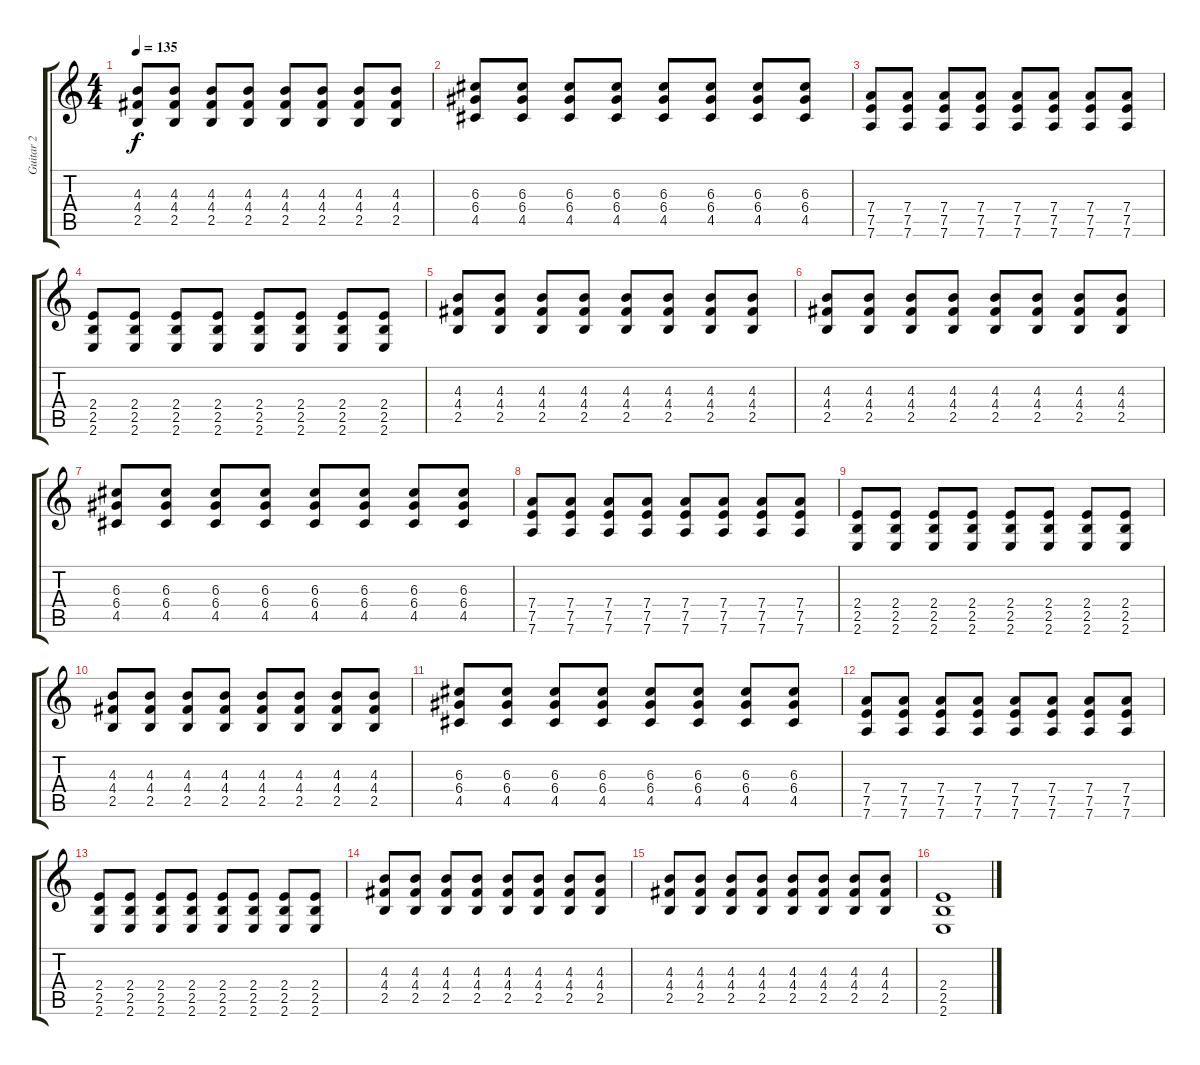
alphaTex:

\track ("Guitar 2" "Guitar 2") {instrument overdrivenguitar}
\staff {score tabs}
\tuning (E4 B3 G3 D3 A2 D2) {hide}
\ts (4 4)
\tempo 135
\clef g2
\ks c
(4.3 4.4 2.5).8{dy f} (4.3 4.4 2.5).8 (4.3 4.4 2.5).8 (4.3 4.4 2.5).8 (4.3 4.4 2.5).8 (4.3 4.4 2.5).8 (4.3 4.4 2.5).8 (4.3 4.4 2.5).8 |
(6.3 6.4 4.5).8 (6.3 6.4 4.5).8 (6.3 6.4 4.5).8 (6.3 6.4 4.5).8 (6.3 6.4 4.5).8 (6.3 6.4 4.5).8 (6.3 6.4 4.5).8 (6.3 6.4 4.5).8 |
(7.4 7.5 7.6).8 (7.4 7.5 7.6).8 (7.4 7.5 7.6).8 (7.4 7.5 7.6).8 (7.4 7.5 7.6).8 (7.4 7.5 7.6).8 (7.4 7.5 7.6).8 (7.4 7.5 7.6).8 |
(2.4 2.5 2.6).8 (2.4 2.5 2.6).8 (2.4 2.5 2.6).8 (2.4 2.5 2.6).8 (2.4 2.5 2.6).8 (2.4 2.5 2.6).8 (2.4 2.5 2.6).8 (2.4 2.5 2.6).8 |
(4.3 4.4 2.5).8 (4.3 4.4 2.5).8 (4.3 4.4 2.5).8 (4.3 4.4 2.5).8 (4.3 4.4 2.5).8 (4.3 4.4 2.5).8 (4.3 4.4 2.5).8 (4.3 4.4 2.5).8 |
(4.3 4.4 2.5).8 (4.3 4.4 2.5).8 (4.3 4.4 2.5).8 (4.3 4.4 2.5).8 (4.3 4.4 2.5).8 (4.3 4.4 2.5).8 (4.3 4.4 2.5).8 (4.3 4.4 2.5).8 |
(6.3 6.4 4.5).8 (6.3 6.4 4.5).8 (6.3 6.4 4.5).8 (6.3 6.4 4.5).8 (6.3 6.4 4.5).8 (6.3 6.4 4.5).8 (6.3 6.4 4.5).8 (6.3 6.4 4.5).8 |
(7.4 7.5 7.6).8 (7.4 7.5 7.6).8 (7.4 7.5 7.6).8 (7.4 7.5 7.6).8 (7.4 7.5 7.6).8 (7.4 7.5 7.6).8 (7.4 7.5 7.6).8 (7.4 7.5 7.6).8 |
(2.4 2.5 2.6).8 (2.4 2.5 2.6).8 (2.4 2.5 2.6).8 (2.4 2.5 2.6).8 (2.4 2.5 2.6).8 (2.4 2.5 2.6).8 (2.4 2.5 2.6).8 (2.4 2.5 2.6).8 |
(4.3 4.4 2.5).8 (4.3 4.4 2.5).8 (4.3 4.4 2.5).8 (4.3 4.4 2.5).8 (4.3 4.4 2.5).8 (4.3 4.4 2.5).8 (4.3 4.4 2.5).8 (4.3 4.4 2.5).8 |
(6.3 6.4 4.5).8 (6.3 6.4 4.5).8 (6.3 6.4 4.5).8 (6.3 6.4 4.5).8 (6.3 6.4 4.5).8 (6.3 6.4 4.5).8 (6.3 6.4 4.5).8 (6.3 6.4 4.5).8 |
(7.4 7.5 7.6).8 (7.4 7.5 7.6).8 (7.4 7.5 7.6).8 (7.4 7.5 7.6).8 (7.4 7.5 7.6).8 (7.4 7.5 7.6).8 (7.4 7.5 7.6).8 (7.4 7.5 7.6).8 |
(2.4 2.5 2.6).8 (2.4 2.5 2.6).8 (2.4 2.5 2.6).8 (2.4 2.5 2.6).8 (2.4 2.5 2.6).8 (2.4 2.5 2.6).8 (2.4 2.5 2.6).8 (2.4 2.5 2.6).8 |
(4.3 4.4 2.5).8 (4.3 4.4 2.5).8 (4.3 4.4 2.5).8 (4.3 4.4 2.5).8 (4.3 4.4 2.5).8 (4.3 4.4 2.5).8 (4.3 4.4 2.5).8 (4.3 4.4 2.5).8 |
(4.3 4.4 2.5).8 (4.3 4.4 2.5).8 (4.3 4.4 2.5).8 (4.3 4.4 2.5).8 (4.3 4.4 2.5).8 (4.3 4.4 2.5).8 (4.3 4.4 2.5).8 (4.3 4.4 2.5).8 |
(2.4 2.5 2.6).1
